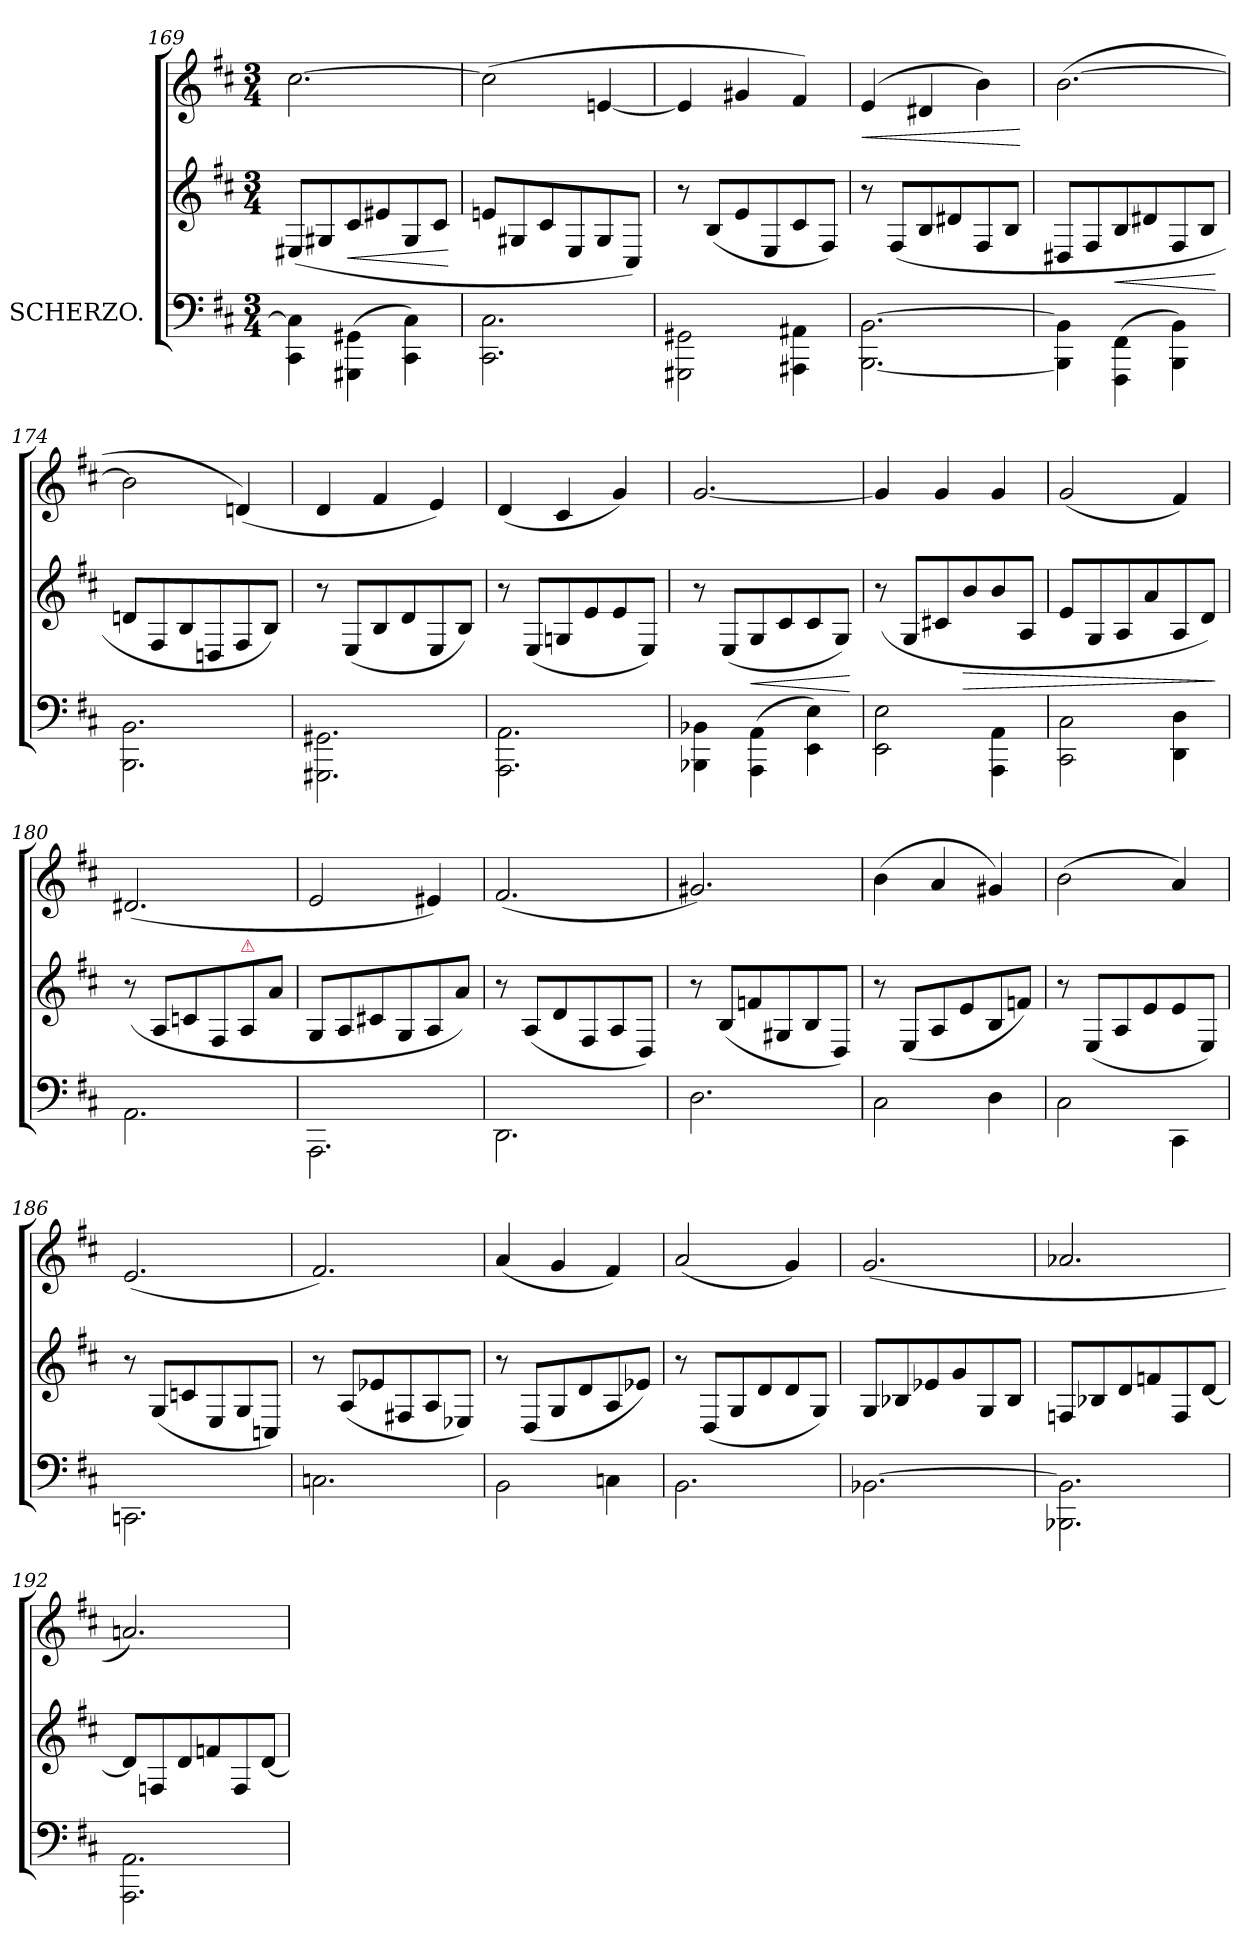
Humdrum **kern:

**kern	**kern	**dynam	**kern	**dynam
*part2	*part2	*part2	*part1	*part1
*staff3	*staff2	*staff2/3	*staff1	*staff1
*I"SCHERZO.	*	*	*	*
*clefF4	*clefG2	*	*clefG2	*
*k[f#c#]	*k[f#c#]	*	*k[f#c#]	*
*M3/4	*M3/4	*	*M3/4	*
=169	=169	=169	=169	=169
4CC#\ 4C#]\	(>8E#XL	.	[2.cc#!	.
.	8G#X	.	.	.
!	!	!LO:HP:b	!	!
(>4GGG#X\ 4GG#X\	8c#	<	.	.
.	8e#X	.	.	.
4CC#\ 4C#\)	8G#/	.	.	.
.	8c#J	.	.	.
.	.	[	.	.
=170	=170	=170	=170	=170
2.CC#\ 2.C#\	8enL	.	(<2cc#!]	.
.	8G#X	.	.	.
.	8c#	.	.	.
.	8E/	.	.	.
.	8G#/	.	[4en!	.
.	8C#/J)	.	.	.
=171	=171	=171	=171	=171
2GGG#X\ 2GG#X\	8r	.	4e!]	.
.	(>8B/L	.	.	.
.	8e	.	4g#X!	.
.	8E/	.	.	.
4AAA#X\ 4AA#X\	8c#	.	4f#!)	.
.	8F#/J)	.	.	.
=172	=172	=172	=172	=172
!	!	!	!	!LO:HP:b
[2.BBB\ [2.BB\	8r	.	(<4e!	<
.	(>8F#/L	.	.	.
.	8B/	.	4d#X!	.
.	8d#X	.	.	.
.	8F#/	.	4b!\)	.
.	8B/J	.	.	.
.	.	.	.	[
=173	=173	=173	=173	=173
4BBB]\ 4BB]\	8D#XL	.	(>[2.b!\	.
.	8F#/	.	.	.
!	!	!LO:HP:b	!	!
(>4FFF#\ 4FF#\	8B/	<	.	.
.	8d#X	.	.	.
4BBB\ 4BB\)	8F#/	.	.	.
.	8B/J	.	.	.
.	.	[	.	.
=174	=174	=174	=174	=174
2.BBB\ 2.BB\	8dnL	.	2b!\]	.
.	8F#/	.	.	.
.	8B/	.	.	.
.	8Dn/	.	.	.
.	8F#/	.	(<4dn!)	.
.	8B/J)	.	.	.
=175	=175	=175	=175	=175
2.GGG#X\ 2.GG#X\	8r	.	4d!	.
.	(>8E/L	.	.	.
.	8B/	.	4f#!	.
.	8d	.	.	.
.	8E/	.	4e!)	.
.	8B/J)	.	.	.
=176	=176	=176	=176	=176
2.AAA\ 2.AA\	8r	.	(<4d!	.
.	(>8E/L	.	.	.
.	8Gn/	.	4c#!	.
.	8e	.	.	.
.	8e	.	4g!)	.
.	8E/J)	.	.	.
=177	=177	=177	=177	=177
4BBB-X\ 4BB-X\	8r	.	[2.g!	.
.	(>8E/L	.	.	.
!	!	!LO:HP:b	!	!
(>4AAA\ 4AA\	8G/	<	.	.
.	8c#/	.	.	.
4EE\ 4E\)	8c#/	.	.	.
.	8G/J)	.	.	.
.	.	[	.	.
=178	=178	=178	=178	=178
2EE\ 2E\	(>8r	.	4g!]	.
.	8G/L	.	.	.
.	8c#X	.	4g!	.
!	!	!LO:HP:b	!	!
.	8b	>	.	.
4AAA\ 4AA\	8b	.	4g!	.
.	8A/J	.	.	.
=179	=179	=179	=179	=179
2CC#\ 2C#\	8eL	.	(<2g!	.
.	8G/	.	.	.
.	8A/	.	.	.
.	8a	.	.	.
4DD\ 4D\	8A/	.	4f#!)	.
.	8dJ)	.	.	.
.	.	]	.	.
=180	=180	=180	=180	=180
2.AA\	(>8r	.	(<2.d#X!	.
.	8A/L	.	.	.
.	8cn	.	.	.
.	8F#/	.	.	.
!	!LO:TX:a:color=crimson:t=⚠	!	!	!
.	8A/	.	.	.
.	8aJ	.	.	.
=181	=181	=181	=181	=181
2.AAA\	8G/L	.	2e!	.
.	8A/	.	.	.
.	8c#X	.	.	.
.	8G/	.	.	.
.	8A/	.	4e#X!)	.
.	8aJ)	.	.	.
=182	=182	=182	=182	=182
2.DD\	8r	.	(<2.f#!	.
.	(>8A/L	.	.	.
.	8d	.	.	.
.	8F#/	.	.	.
.	8A/	.	.	.
.	8D/J)	.	.	.
=183	=183	=183	=183	=183
2.D	8r	.	2.g#X!)	.
.	(>8BL	.	.	.
.	8fn	.	.	.
.	8G#X/	.	.	.
.	8B/	.	.	.
.	8D/J)	.	.	.
=184	=184	=184	=184	=184
2C#\	8r	.	(<4b!\	.
.	(>8E/L	.	.	.
.	8A/	.	4a!	.
.	8e	.	.	.
4D\	8B/	.	4g#X!)	.
.	8fnJ)	.	.	.
=185	=185	=185	=185	=185
2C#\	8r	.	(<2b!\	.
.	(>8E/L	.	.	.
.	8A/	.	.	.
.	8e	.	.	.
4CC#\	8e	.	4a!)	.
.	8E/J)	.	.	.
=186	=186	=186	=186	=186
2.CCn\	8r	.	(<2.e!	.
.	(>8G/L	.	.	.
.	8cn/	.	.	.
.	8E/	.	.	.
.	8G/	.	.	.
.	8Cn/J)	.	.	.
=187	=187	=187	=187	=187
2.Cn\	8r	.	2.f#!)	.
.	(>8A/L	.	.	.
.	8e-X	.	.	.
.	8F#X	.	.	.
.	8A/	.	.	.
.	8E-XJ)	.	.	.
=188	=188	=188	=188	=188
2BB\	8r	.	(<4a!	.
.	(>8D/L	.	.	.
.	8G/	.	4g!	.
.	8d	.	.	.
4Cn\	8A/	.	4f#!)	.
.	8e-XJ)	.	.	.
=189	=189	=189	=189	=189
2.BB\	8r	.	(<2a!	.
.	(>8D/L	.	.	.
.	8G/	.	.	.
.	8d	.	.	.
.	8d	.	4g!)	.
.	8G/J)	.	.	.
=190	=190	=190	=190	=190
[2.BB-X\	8G/L	.	(<2.g!	.
.	8B-X	.	.	.
.	8e-X	.	.	.
.	8g	.	.	.
.	8G/	.	.	.
.	8B-/J	.	.	.
=191	=191	=191	=191	=191
2.BBB-X\ 2.BB-]\	8Fn/L	.	2.a-X!	.
.	8B-X	.	.	.
.	8d	.	.	.
.	8fn	.	.	.
.	8F/	.	.	.
.	[8dJ	.	.	.
=192	=192	=192	=192	=192
2.AAA\ 2.AA\	8dL]	.	2.an!)	.
.	8Fn/	.	.	.
.	8d	.	.	.
.	8fn	.	.	.
.	8F/	.	.	.
.	[8dJ	.	.	.
=	=	=	=	=
*-	*-	*-	*-	*-
